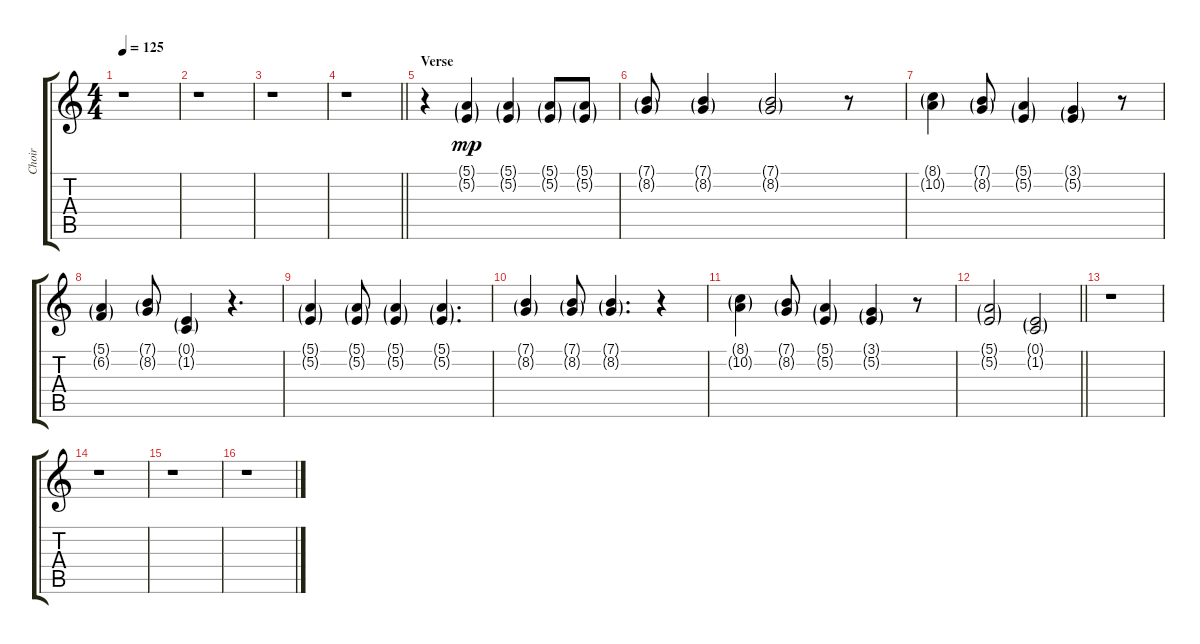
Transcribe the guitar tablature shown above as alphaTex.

\track ("Choir " "Choir ") {instrument choiraahs}
\staff {score tabs}
\tuning (E4 B3 G3 D3 A2 E2) {hide}
\ts (4 4)
\section ("" "")
\tempo 125
\clef g2
\ks c
r.1{dy mp} |
r.1 |
r.1 |
\barLineRight lightlight
r.1 |
\section ("" "Verse ")
r.4 (5.1{g} 5.2{g}).4 (5.1{g} 5.2{g}).4 (5.1{g} 5.2{g}).8 (5.1{g} 5.2{g}).8 |
(7.1{g} 8.2{g}).8 (7.1{g} 8.2{g}).4 (7.1{g} 8.2{g}).2 r.8 |
(8.1{g} 10.2{g}).4 (7.1{g} 8.2{g}).8 (5.1{g} 5.2{g}).4 (3.1{g} 5.2{g}).4 r.8 |
(5.1{g} 6.2{g}).4 (7.1{g} 8.2{g}).8 (0.1{g} 1.2{g}).4 r.4{d} |
(5.1{g} 5.2{g}).4 (5.1{g} 5.2{g}).8 (5.1{g} 5.2{g}).4 (5.1{g} 5.2{g}).4{d} |
(7.1{g} 8.2{g}).4 (7.1{g} 8.2{g}).8 (7.1{g} 8.2{g}).4{d} r.4 |
(8.1{g} 10.2{g}).4 (7.1{g} 8.2{g}).8 (5.1{g} 5.2{g}).4 (3.1{g} 5.2{g}).4 r.8 |
\barLineRight lightlight
(5.1{g} 5.2{g}).2 (0.1{g} 1.2{g}).2 |
\section ("" "")
r.1 |
r.1 |
r.1 |
r.1
